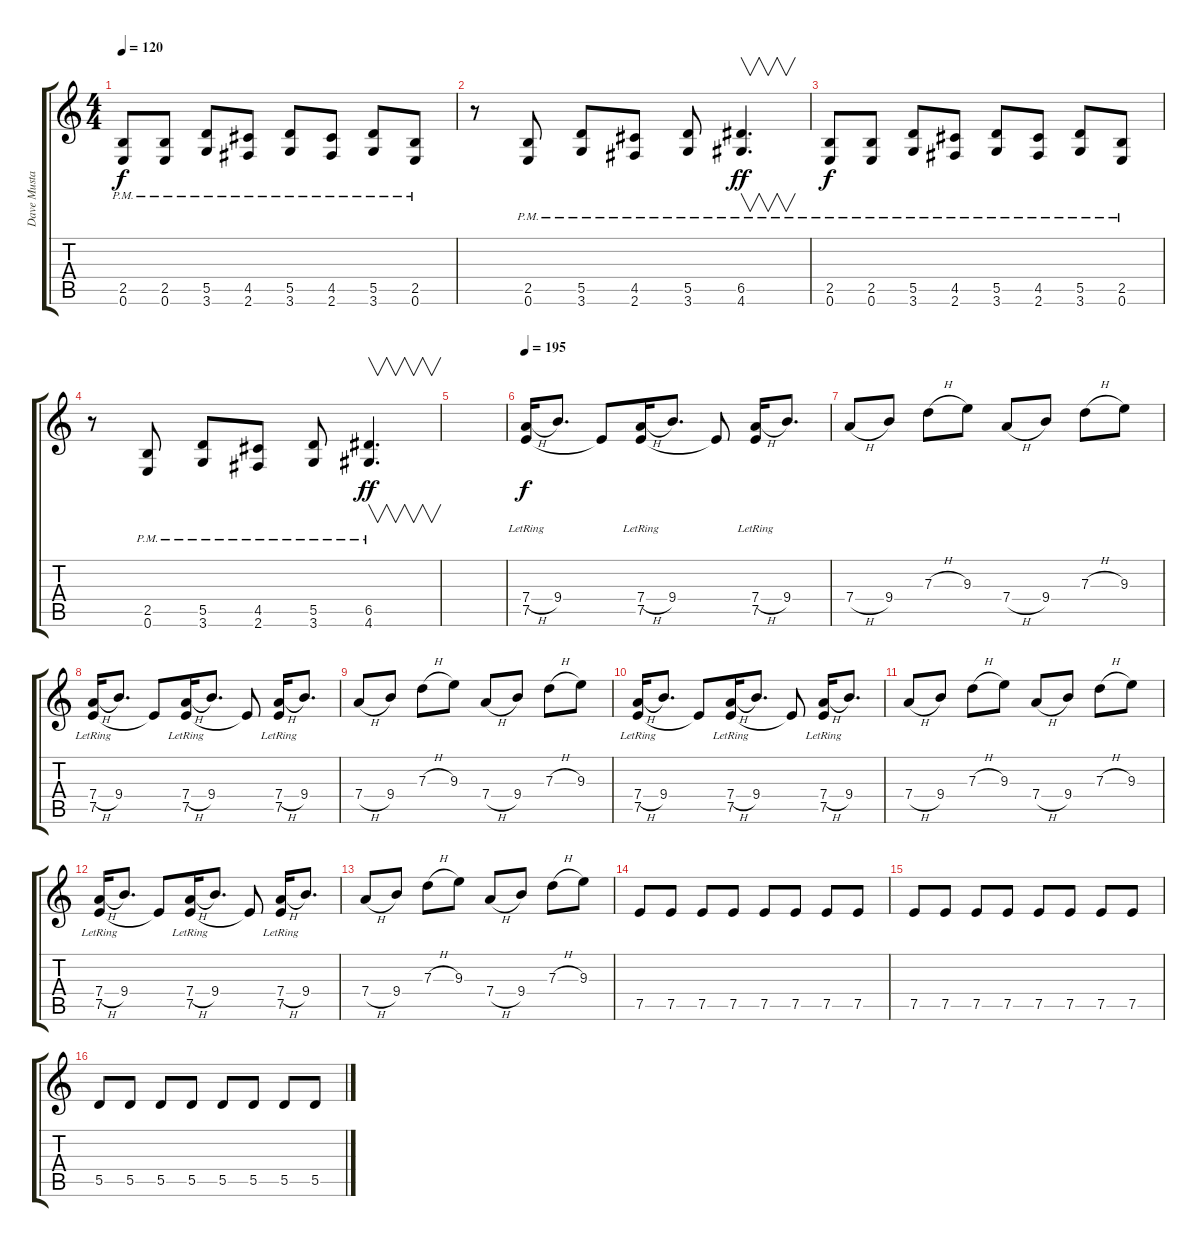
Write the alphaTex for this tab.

\track ("Dave Mustaine (Rhythm)" "Dave Musta") {instrument distortionguitar}
\staff {score tabs}
\tuning (E4 B3 G3 D3 A2 E2) {hide}
\ts (4 4)
\tempo 120
\clef g2
\ks c
(2.5{pm} 0.6{pm}).8{dy f} (2.5{pm} 0.6{pm}).8 (5.5{pm} 3.6{pm}).8 (4.5{pm} 2.6{pm}).8 (5.5{pm} 3.6{pm}).8 (4.5{pm} 2.6{pm}).8 (5.5{pm} 3.6{pm}).8 (2.5{pm} 0.6{pm}).8 |
r.8 (2.5{pm} 0.6{pm}).8 (5.5{pm} 3.6{pm}).8 (4.5{pm} 2.6{pm}).8 (5.5{pm} 3.6{pm}).8 (6.5{pm} 4.6{pm}).4{v d dy ff} |
(2.5{pm} 0.6{pm}).8{dy f} (2.5{pm} 0.6{pm}).8 (5.5{pm} 3.6{pm}).8 (4.5{pm} 2.6{pm}).8 (5.5{pm} 3.6{pm}).8 (4.5{pm} 2.6{pm}).8 (5.5{pm} 3.6{pm}).8 (2.5{pm} 0.6{pm}).8 |
r.8 (2.5{pm} 0.6{pm}).8 (5.5{pm} 3.6{pm}).8 (4.5{pm} 2.6{pm}).8 (5.5{pm} 3.6{pm}).8 (6.5{pm} 4.6{pm}).4{v d dy ff} |
|
\tempo 195
(7.4{h} 7.5{lr}).16{dy f} 9.4.8{d} 7.5{t}.8 (7.4{h} 7.5{lr}).16 9.4.8{d} 7.5{t}.8 (7.4{h} 7.5{lr}).16 9.4.8{d} |
7.4{h}.8 9.4.8 7.3{h}.8 9.3.8 7.4{h}.8 9.4.8 7.3{h}.8 9.3.8 |
(7.4{h} 7.5{lr}).16 9.4.8{d} 7.5{t}.8 (7.4{h} 7.5{lr}).16 9.4.8{d} 7.5{t}.8 (7.4{h} 7.5{lr}).16 9.4.8{d} |
7.4{h}.8 9.4.8 7.3{h}.8 9.3.8 7.4{h}.8 9.4.8 7.3{h}.8 9.3.8 |
(7.4{h} 7.5{lr}).16 9.4.8{d} 7.5{t}.8 (7.4{h} 7.5{lr}).16 9.4.8{d} 7.5{t}.8 (7.4{h} 7.5{lr}).16 9.4.8{d} |
7.4{h}.8 9.4.8 7.3{h}.8 9.3.8 7.4{h}.8 9.4.8 7.3{h}.8 9.3.8 |
(7.4{h} 7.5{lr}).16 9.4.8{d} 7.5{t}.8 (7.4{h} 7.5{lr}).16 9.4.8{d} 7.5{t}.8 (7.4{h} 7.5{lr}).16 9.4.8{d} |
7.4{h}.8 9.4.8 7.3{h}.8 9.3.8 7.4{h}.8 9.4.8 7.3{h}.8 9.3.8 |
7.5.8 7.5.8 7.5.8 7.5.8 7.5.8 7.5.8 7.5.8 7.5.8 |
7.5.8 7.5.8 7.5.8 7.5.8 7.5.8 7.5.8 7.5.8 7.5.8 |
5.5.8 5.5.8 5.5.8 5.5.8 5.5.8 5.5.8 5.5.8 5.5.8
